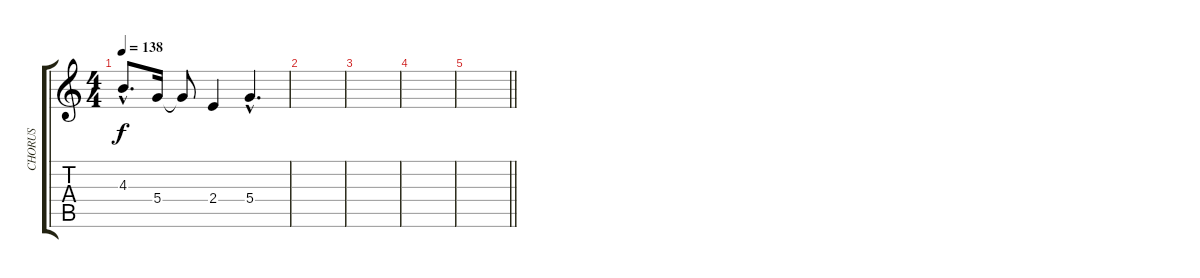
\track ("CHORUS" "CHORUS") {instrument guitarharmonics}
\staff {score tabs}
\tuning (E4 B3 G3 D3 A2 E2) {hide}
\ts (4 4)
\tempo 138
\clef g2
\ks c
4.3{hac}.8{d dy f} 5.4.16 5.4{t}.8 2.4.4 5.4{hac}.4{d} |
|
|
|
\barLineRight lightlight
